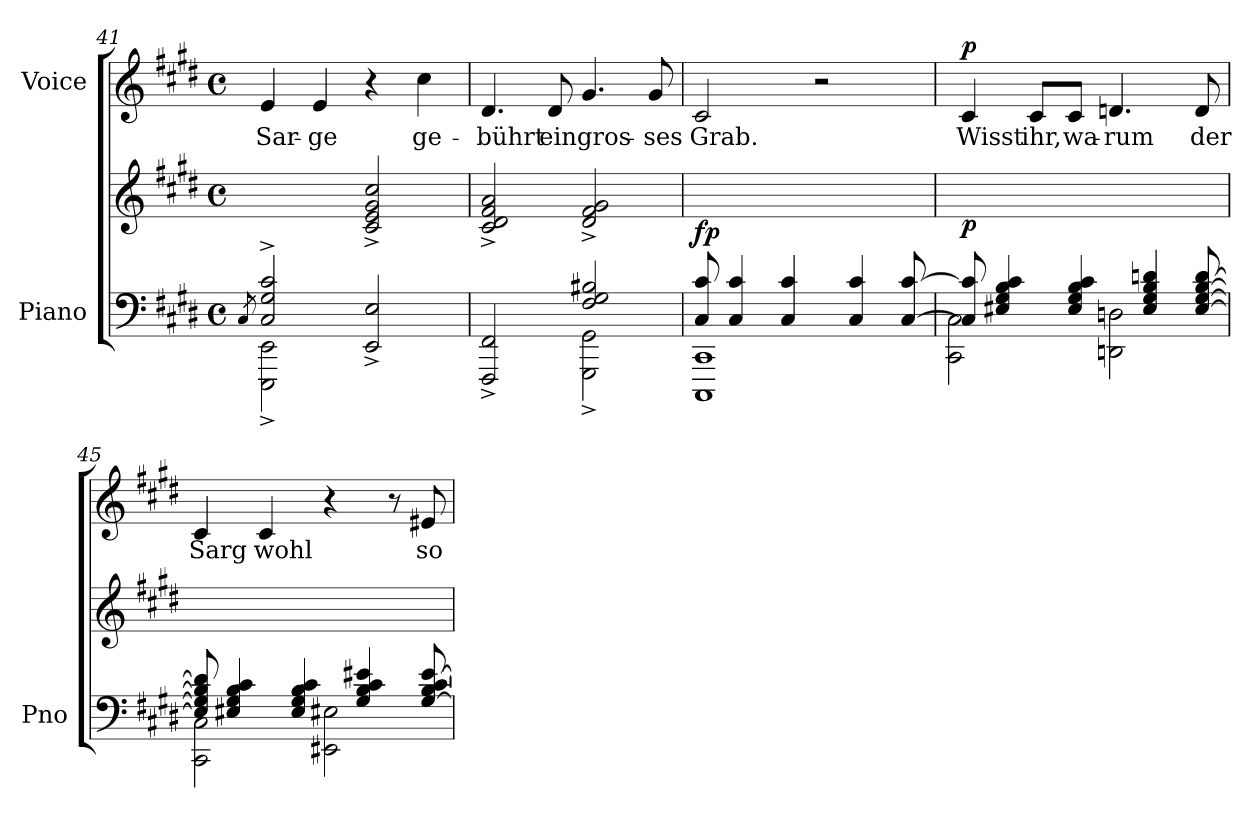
**kern	**kern	**dynam	**kern	**text	**dynam
*part2	*part2	*part2	*part1	*part1	*part1
*staff3	*staff2	*staff2/3	*staff1	*staff1	*staff1
*I"Piano	*	*	*I"Voice	*	*
*I'Pno	*	*	*	*	*
*clefF4	*clefG2	*	*clefG2	*	*
*k[f#c#g#d#]	*k[f#c#g#d#]	*	*k[f#c#g#d#]	*	*
*M4/4	*M4/4	*	*M4/4	*	*
*met(c)	*met(c)	*	*met(c)	*	*
=41	=41	=41	=41	=41	=41
8qC#/	.	.	.	.	.
*^	*	*	*	*	*
!	!	!	!	!	!LO:LY:b	!
2C#/^ 2G#/^ 2c#/^	2EEE\^ 2EE\^	2ryy	.	4e/	Sar-	.
!	!	!	!	!	!LO:LY:b	!
.	.	.	.	4e/	-ge	.
2ryy	2EE/^ 2E/^	2c#/^ 2e/^ 2g#/^ 2cc#/^	.	4r	.	.
!	!	!	!	!	!LO:LY:b	!
.	.	.	.	4cc#\	ge-	.
=42	=42	=42	=42	=42	=42	=42
!	!	!	!	!	!LO:LY:b	!
2FFF#/^ 2FF#/^	2ryy	2c#/^ 2d#/^ 2f#/^ 2a/^	.	4.d#/	-bührt	.
!	!	!	!	!	!LO:LY:b	!
.	.	.	.	8d#/	ein	.
!	!	!	!	!	!LO:LY:b	!
2F#/ 2G#/ 2B#X/	2GGG#\^ 2GG#\^	2d#/^ 2f#/^ 2g#/^	.	4.g#/	gros-	.
!	!	!	!	!	!LO:LY:b	!
.	.	.	.	8g#/	-ses	.
=43	=43	=43	=43	=43	=43	=43
!	!	!	!LO:DY:b	!	!LO:LY:b	!
8C#/ 8c#/	1CCC# 1CC#	1ryy	fp	2c#/	Grab.	.
4C#/ 4c#/	.	.	.	.	.	.
4C#/ 4c#/	.	.	.	.	.	.
.	.	.	.	2r	.	.
4C#/ 4c#/	.	.	.	.	.	.
[8C#/ [8c#/	.	.	.	.	.	.
!!LO:LB:g=z
=44	=44	=44	=44	=44	=44	=44
!	!	!	!LO:DY:b	!	!LO:LY:b	!LO:DY:a
8C#/] 8c#/]	2CC#\ 2C#\	1ryy	p	4c#/	Wisst	p
4E#X/ 4G#/ 4B/ 4c#/	.	.	.	.	.	.
!	!	!	!	!	!LO:LY:b	!
.	.	.	.	8c#/L	ihr,	.
!	!	!	!	!	!LO:LY:b	!
4E#/ 4G#/ 4B/ 4c#/	.	.	.	8c#/J	wa-	.
!	!	!	!	!	!LO:LY:b	!
.	2DDn\ 2Dn\	.	.	4.dn/	-rum	.
4E#/ 4G#/ 4B/ 4dn/	.	.	.	.	.	.
!	!	!	!	!	!LO:LY:b	!
[8E#/ [8G#/ [8B/ [8d/	.	.	.	8d/	der	.
=45	=45	=45	=45	=45	=45	=45
!	!	!	!	!	!LO:LY:b	!
8E#/] 8G#/] 8B/] 8d/]	2CC#\ 2C#\	1ryy	.	4c#/	Sarg	.
4E#X/ 4G#/ 4B/ 4c#/	.	.	.	.	.	.
!	!	!	!	!	!LO:LY:b	!
.	.	.	.	4c#/	wohl	.
4E#/ 4G#/ 4B/ 4c#/	.	.	.	.	.	.
.	2EE#X\ 2E#X\	.	.	4r	.	.
4G#/ 4B/ 4c#/ 4e#X/	.	.	.	.	.	.
.	.	.	.	8r	.	.
!	!	!	!	!	!LO:LY:b	!
[8G#/ [8B/ [8c#/ [8e#/	.	.	.	8e#X/	so	.
*v	*v	*	*	*	*	*
=	=	=	=	=	=
*-	*-	*-	*-	*-	*-
